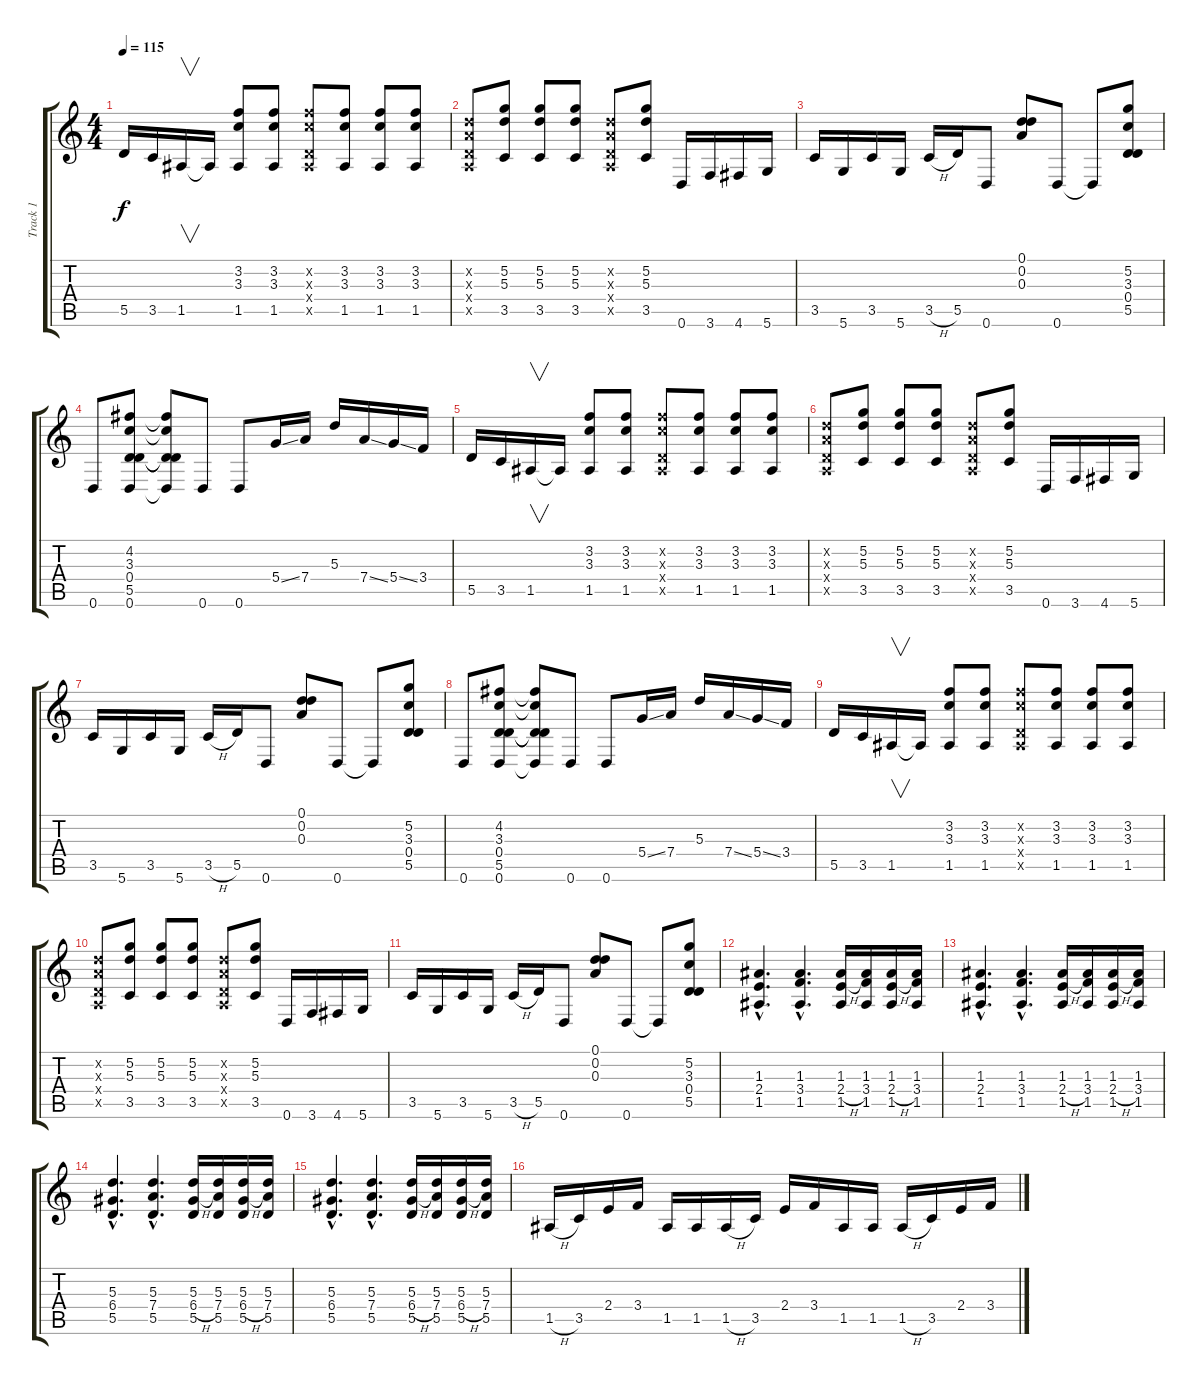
\track ("Track 1" "Track 1") {instrument overdrivenguitar}
\staff {score tabs}
\tuning (D4 D4 A3 D3 A2 D2) {hide}
\ts (4 4)
\tempo 115
\clef g2
\ks c
5.5.16{dy f} 3.5.16 1.5.16{v} 1.5{t}.16 (3.2 3.3 1.5).8 (3.2 3.3 1.5).8 (3.2{x} 3.3{x} 0.4{x} 1.5{x}).8 (3.2 3.3 1.5).8 (3.2 3.3 1.5).8 (3.2 3.3 1.5).8 |
(0.2{x} 0.3{x} 0.4{x} 0.5{x}).8 (5.2 5.3 3.5).8 (5.2 5.3 3.5).8 (5.2 5.3 3.5).8 (0.2{x} 0.3{x} 0.4{x} 0.5{x}).8 (5.2 5.3 3.5).8 0.6.16 3.6.16 4.6.16 5.6.16 |
3.5.16 5.6.16 3.5.16 5.6.16 3.5{h}.16 5.5.16 0.6.8 (0.1 0.2 0.3).8 0.6.8 0.6{t}.8 (5.2 3.3 0.4 5.5).8 |
0.6.8 (4.2 3.3 0.4 5.5 0.6).8 (4.2{t} 3.3{t} 0.4{t} 5.5{t} 0.6{t}).8 0.6.8 0.6.8 5.4{ss}.16 7.4.16 5.3.16 7.4{ss}.16 5.4{ss}.16 3.4.16 |
5.5.16 3.5.16 1.5.16{v} 1.5{t}.16 (3.2 3.3 1.5).8 (3.2 3.3 1.5).8 (3.2{x} 3.3{x} 0.4{x} 1.5{x}).8 (3.2 3.3 1.5).8 (3.2 3.3 1.5).8 (3.2 3.3 1.5).8 |
(0.2{x} 0.3{x} 0.4{x} 0.5{x}).8 (5.2 5.3 3.5).8 (5.2 5.3 3.5).8 (5.2 5.3 3.5).8 (0.2{x} 0.3{x} 0.4{x} 0.5{x}).8 (5.2 5.3 3.5).8 0.6.16 3.6.16 4.6.16 5.6.16 |
3.5.16 5.6.16 3.5.16 5.6.16 3.5{h}.16 5.5.16 0.6.8 (0.1 0.2 0.3).8 0.6.8 0.6{t}.8 (5.2 3.3 0.4 5.5).8 |
0.6.8 (4.2 3.3 0.4 5.5 0.6).8 (4.2{t} 3.3{t} 0.4{t} 5.5{t} 0.6{t}).8 0.6.8 0.6.8 5.4{ss}.16 7.4.16 5.3.16 7.4{ss}.16 5.4{ss}.16 3.4.16 |
5.5.16 3.5.16 1.5.16{v} 1.5{t}.16 (3.2 3.3 1.5).8 (3.2 3.3 1.5).8 (3.2{x} 3.3{x} 0.4{x} 1.5{x}).8 (3.2 3.3 1.5).8 (3.2 3.3 1.5).8 (3.2 3.3 1.5).8 |
(0.2{x} 0.3{x} 0.4{x} 0.5{x}).8 (5.2 5.3 3.5).8 (5.2 5.3 3.5).8 (5.2 5.3 3.5).8 (0.2{x} 0.3{x} 0.4{x} 0.5{x}).8 (5.2 5.3 3.5).8 0.6.16 3.6.16 4.6.16 5.6.16 |
3.5.16 5.6.16 3.5.16 5.6.16 3.5{h}.16 5.5.16 0.6.8 (0.1 0.2 0.3).8 0.6.8 0.6{t}.8 (5.2 3.3 0.4 5.5).8 |
(1.3{hac} 2.4{hac} 1.5{hac}).4{d} (1.3{hac} 3.4{hac} 1.5{hac}).4{d} (1.3 2.4{h} 1.5).16 (1.3 3.4 1.5).16 (1.3 2.4{h} 1.5).16 (1.3 3.4 1.5).16 |
(1.3{hac} 2.4{hac} 1.5{hac}).4{d} (1.3{hac} 3.4{hac} 1.5{hac}).4{d} (1.3 2.4{h} 1.5).16 (1.3 3.4 1.5).16 (1.3 2.4{h} 1.5).16 (1.3 3.4 1.5).16 |
(5.3{hac} 6.4{hac} 5.5{hac}).4{d} (5.3{hac} 7.4{hac} 5.5{hac}).4{d} (5.3 6.4{h} 5.5).16 (5.3 7.4 5.5).16 (5.3 6.4{h} 5.5).16 (5.3 7.4 5.5).16 |
(5.3{hac} 6.4{hac} 5.5{hac}).4{d} (5.3{hac} 7.4{hac} 5.5{hac}).4{d} (5.3 6.4{h} 5.5).16 (5.3 7.4 5.5).16 (5.3 6.4{h} 5.5).16 (5.3 7.4 5.5).16 |
1.5{h}.16 3.5.16 2.4.16 3.4.16 1.5.16 1.5.16 1.5{h}.16 3.5.16 2.4.16 3.4.16 1.5.16 1.5.16 1.5{h}.16 3.5.16 2.4.16 3.4.16
